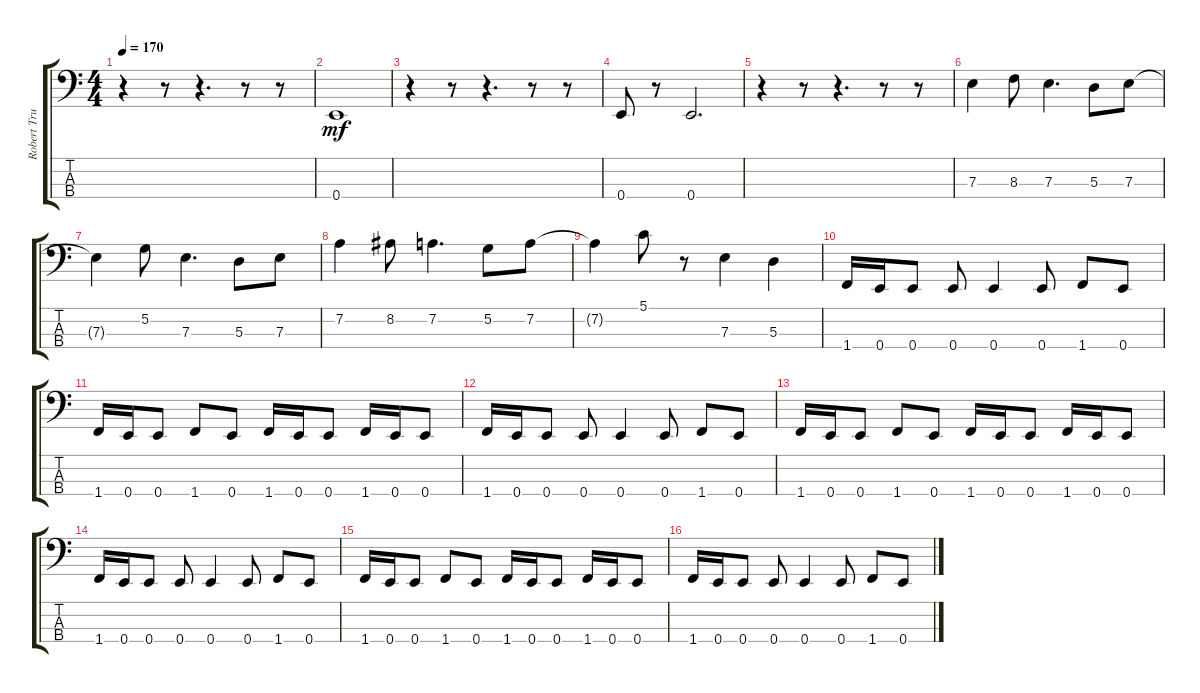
\track ("Robert Trujillo" "Robert Tru") {instrument electricbassfinger}
\staff {score tabs}
\tuning (G2 D2 A1 E1) {hide}
\ts (4 4)
\tempo 170
\clef f4
\ks c
r.4{dy mf instrument electricbassfinger} r.8 r.4{d} r.8 r.8 |
0.4.1 |
r.4 r.8 r.4{d} r.8 r.8 |
0.4.8 r.8 0.4.2{d} |
r.4 r.8 r.4{d} r.8 r.8 |
7.3.4 8.3.8 7.3.4{d} 5.3.8 7.3.8 |
7.3{t}.4 5.2.8 7.3.4{d} 5.3.8 7.3.8 |
7.2.4 8.2.8 7.2.4{d} 5.2.8 7.2.8 |
7.2{t}.4 5.1.8 r.8 7.3.4 5.3.4 |
1.4.16 0.4.16 0.4.8 0.4.8 0.4.4 0.4.8 1.4.8 0.4.8 |
1.4.16 0.4.16 0.4.8 1.4.8 0.4.8 1.4.16 0.4.16 0.4.8 1.4.16 0.4.16 0.4.8 |
1.4.16 0.4.16 0.4.8 0.4.8 0.4.4 0.4.8 1.4.8 0.4.8 |
1.4.16 0.4.16 0.4.8 1.4.8 0.4.8 1.4.16 0.4.16 0.4.8 1.4.16 0.4.16 0.4.8 |
1.4.16 0.4.16 0.4.8 0.4.8 0.4.4 0.4.8 1.4.8 0.4.8 |
1.4.16 0.4.16 0.4.8 1.4.8 0.4.8 1.4.16 0.4.16 0.4.8 1.4.16 0.4.16 0.4.8 |
1.4.16 0.4.16 0.4.8 0.4.8 0.4.4 0.4.8 1.4.8 0.4.8
